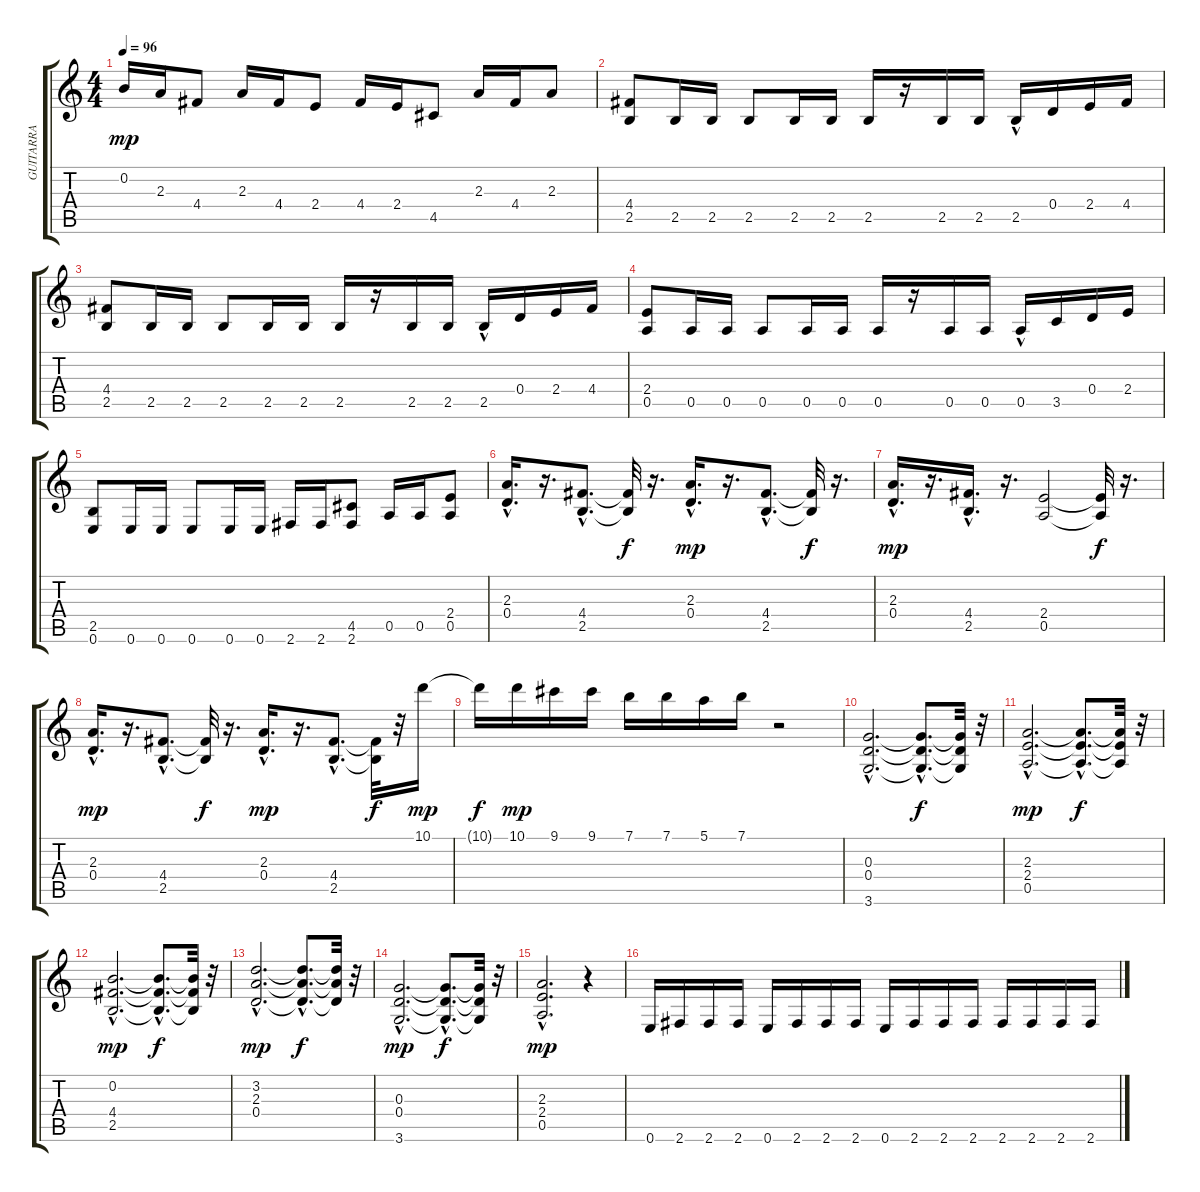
\track ("GUITARRA" "GUITARRA") {instrument overdrivenguitar}
\staff {score tabs}
\tuning (E4 B3 G3 D3 A2 E2) {hide}
\ts (4 4)
\tempo 96
\clef g2
\ks c
0.2.16{dy mp} 2.3.16 4.4.8 2.3.16 4.4.16 2.4.8 4.4.16 2.4.16 4.5.8 2.3.16 4.4.16 2.3.8 |
(4.4 2.5).8 2.5.16 2.5.16 2.5.8 2.5.16 2.5.16 2.5.16 r.16 2.5.16 2.5.16 2.5{hac}.16 0.4.16 2.4.16 4.4.16 |
(4.4 2.5).8 2.5.16 2.5.16 2.5.8 2.5.16 2.5.16 2.5.16 r.16 2.5.16 2.5.16 2.5{hac}.16 0.4.16 2.4.16 4.4.16 |
(2.4 0.5).8 0.5.16 0.5.16 0.5.8 0.5.16 0.5.16 0.5.16 r.16 0.5.16 0.5.16 0.5{hac}.16 3.5.16 0.4.16 2.4.16 |
(2.5 0.6).8 0.6.16 0.6.16 0.6.8 0.6.16 0.6.16 2.6.16 2.6.16 (4.5 2.6).8 0.5.16 0.5.16 (2.4 0.5).8 |
(2.3{hac} 0.4{hac}).16{d} r.16{d} (4.4{hac} 2.5{hac}).8{d} (4.4{t} 2.5{t}).32{dy f} r.16{d} (2.3{hac} 0.4{hac}).16{d dy mp} r.16{d} (4.4{hac} 2.5{hac}).8{d} (4.4{t} 2.5{t}).32{dy f} r.16{d} |
(2.3{hac} 0.4{hac}).16{d dy mp} r.16{d} (4.4{hac} 2.5{hac}).16{d} r.16{d} (2.4 0.5).2 (2.4{t} 0.5{t}).32{dy f} r.16{d} |
(2.3{hac} 0.4{hac}).16{d dy mp} r.16{d} (4.4{hac} 2.5{hac}).8{d} (4.4{t} 2.5{t}).32{dy f} r.16{d} (2.3{hac} 0.4{hac}).16{d dy mp} r.16{d} (4.4{hac} 2.5{hac}).8{d} (4.4{t} 2.5{t}).32{dy f} r.32 10.1.16{dy mp} |
10.1{t}.16{dy f} 10.1.16{dy mp} 9.1.16 9.1.16 7.1.16 7.1.16 5.1.16 7.1.16 r.2 |
(0.3{hac} 0.4{hac} 3.6{hac}).2{d} (0.3{hac t} 0.4{hac t} 3.6{hac t}).8{d dy f} (0.3{t} 0.4{t} 3.6{t}).32 r.32 |
(2.3{hac} 2.4{hac} 0.5{hac}).2{d dy mp} (2.3{hac t} 2.4{hac t} 0.5{hac t}).8{d dy f} (2.3{t} 2.4{t} 0.5{t}).32 r.32 |
(0.2{hac} 4.4{hac} 2.5{hac}).2{d dy mp} (0.2{hac t} 4.4{hac t} 2.5{hac t}).8{d dy f} (0.2{t} 4.4{t} 2.5{t}).32 r.32 |
(3.2{hac} 2.3{hac} 0.4{hac}).2{d dy mp} (3.2{hac t} 2.3{hac t} 0.4{hac t}).8{d dy f} (3.2{t} 2.3{t} 0.4{t}).32 r.32 |
(0.3{hac} 0.4{hac} 3.6{hac}).2{d dy mp} (0.3{hac t} 0.4{hac t} 3.6{hac t}).8{d dy f} (0.3{t} 0.4{t} 3.6{t}).32 r.32 |
(2.3{hac} 2.4{hac} 0.5{hac}).2{d dy mp} r.4 |
0.6.16 2.6.16 2.6.16 2.6.16 0.6.16 2.6.16 2.6.16 2.6.16 0.6.16 2.6.16 2.6.16 2.6.16 2.6.16 2.6.16 2.6.16 2.6.16
